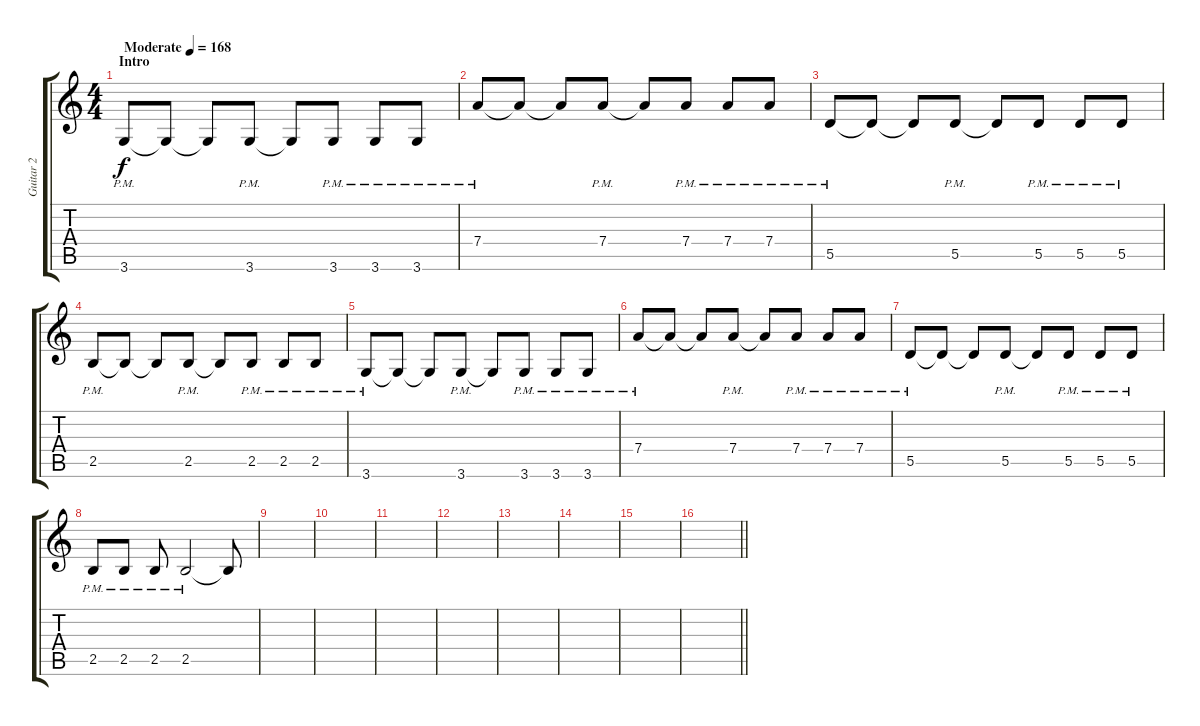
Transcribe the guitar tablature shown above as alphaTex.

\track ("Guitar 2" "Guitar 2") {instrument acousticguitarsteel}
\staff {score tabs}
\tuning (E4 B3 G3 D3 A2 E2) {hide}
\ts (4 4)
\section ("" "Intro")
\tempo (168 "Moderate")
\clef g2
\ks c
3.6{pm}.8{dy f instrument acousticguitarsteel} 3.6{t}.8 3.6{t}.8 3.6{pm}.8 3.6{t}.8 3.6{pm}.8 3.6{pm}.8 3.6{pm}.8 |
7.4{pm}.8 7.4{t}.8 7.4{t}.8 7.4{pm}.8 7.4{t}.8 7.4{pm}.8 7.4{pm}.8 7.4{pm}.8 |
5.5{pm}.8 5.5{t}.8 5.5{t}.8 5.5{pm}.8 5.5{t}.8 5.5{pm}.8 5.5{pm}.8 5.5{pm}.8 |
2.5{pm}.8 2.5{t}.8 2.5{t}.8 2.5{pm}.8 2.5{t}.8 2.5{pm}.8 2.5{pm}.8 2.5{pm}.8 |
3.6{pm}.8 3.6{t}.8 3.6{t}.8 3.6{pm}.8 3.6{t}.8 3.6{pm}.8 3.6{pm}.8 3.6{pm}.8 |
7.4{pm}.8 7.4{t}.8 7.4{t}.8 7.4{pm}.8 7.4{t}.8 7.4{pm}.8 7.4{pm}.8 7.4{pm}.8 |
5.5{pm}.8 5.5{t}.8 5.5{t}.8 5.5{pm}.8 5.5{t}.8 5.5{pm}.8 5.5{pm}.8 5.5{pm}.8 |
2.5{pm}.8 2.5{pm}.8 2.5{pm}.8 2.5{pm}.2 2.5{t}.8 |
|
|
|
|
|
|
|
\barLineRight lightlight
